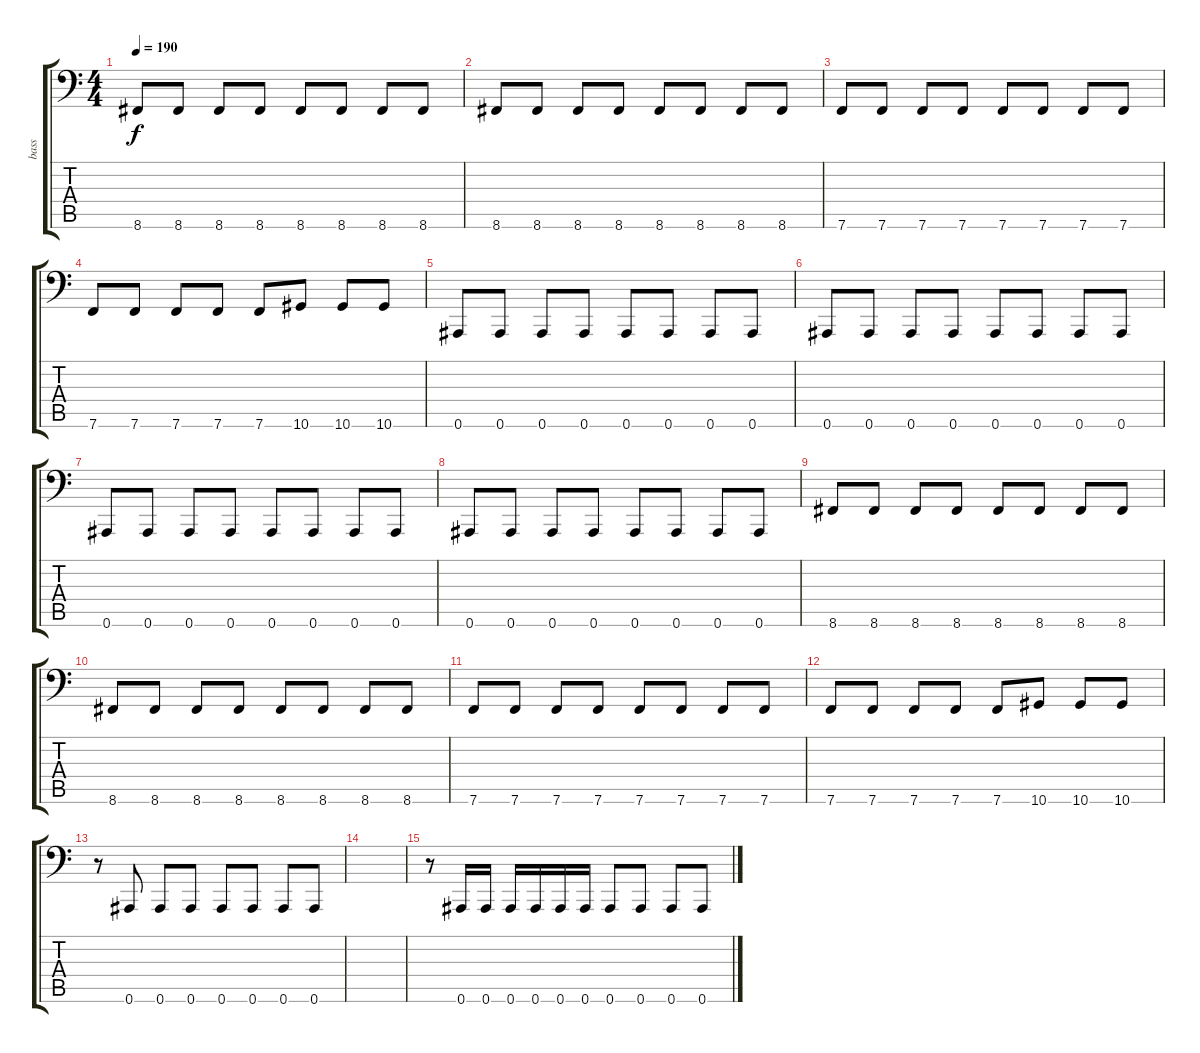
\track ("bass" "bass") {instrument electricbassfinger}
\staff {score tabs}
\tuning (C3 G2 Eb2 Bb1 F1 Bb0) {hide}
\ts (4 4)
\tempo 190
\clef f4
\ks c
8.6.8{dy f} 8.6.8 8.6.8 8.6.8 8.6.8 8.6.8 8.6.8 8.6.8 |
8.6.8 8.6.8 8.6.8 8.6.8 8.6.8 8.6.8 8.6.8 8.6.8 |
7.6.8 7.6.8 7.6.8 7.6.8 7.6.8 7.6.8 7.6.8 7.6.8 |
7.6.8 7.6.8 7.6.8 7.6.8 7.6.8 10.6.8 10.6.8 10.6.8 |
0.6.8 0.6.8 0.6.8 0.6.8 0.6.8 0.6.8 0.6.8 0.6.8 |
0.6.8 0.6.8 0.6.8 0.6.8 0.6.8 0.6.8 0.6.8 0.6.8 |
0.6.8 0.6.8 0.6.8 0.6.8 0.6.8 0.6.8 0.6.8 0.6.8 |
0.6.8 0.6.8 0.6.8 0.6.8 0.6.8 0.6.8 0.6.8 0.6.8 |
8.6.8 8.6.8 8.6.8 8.6.8 8.6.8 8.6.8 8.6.8 8.6.8 |
8.6.8 8.6.8 8.6.8 8.6.8 8.6.8 8.6.8 8.6.8 8.6.8 |
7.6.8 7.6.8 7.6.8 7.6.8 7.6.8 7.6.8 7.6.8 7.6.8 |
7.6.8 7.6.8 7.6.8 7.6.8 7.6.8 10.6.8 10.6.8 10.6.8 |
r.8 0.6.8 0.6.8 0.6.8 0.6.8 0.6.8 0.6.8 0.6.8 |
|
r.8 0.6.16 0.6.16 0.6.16 0.6.16 0.6.16 0.6.16 0.6.8 0.6.8 0.6.8 0.6.8
